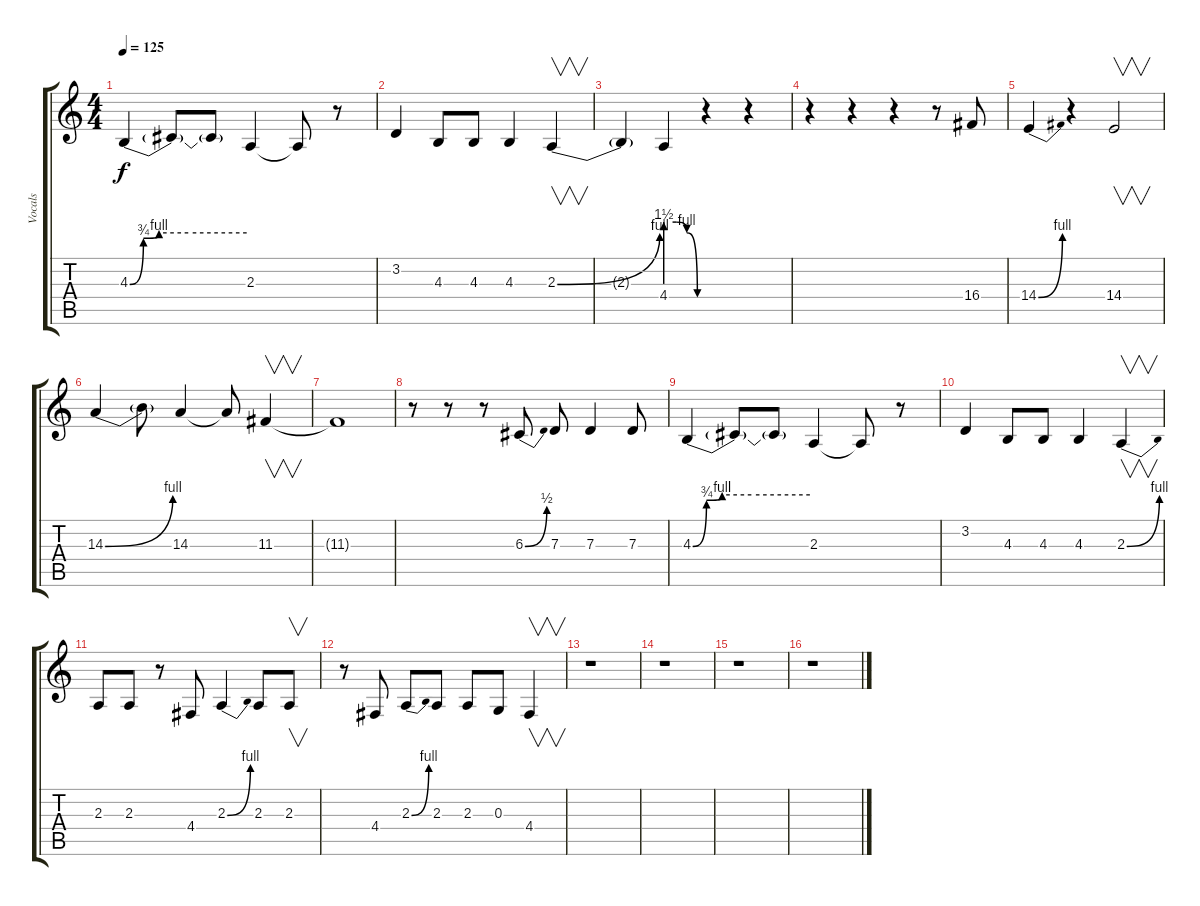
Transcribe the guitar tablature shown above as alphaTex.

\track ("Vocals" "Vocals") {instrument lead1square}
\staff {score tabs}
\tuning (E4 B3 G3 D3 A2 E2) {hide}
\ts (4 4)
\tempo 125
\clef g2
\ks c
4.3{be (custom 0 0 7 3 15 4 30 4 60 4)}.4{dy f} 4.3{t}.8 4.3{t}.8 2.3.4 2.3{t}.8 r.8 |
3.2.4 4.3.8 4.3.8 4.3.4 2.3{be (bend 0 0 60 4)}.4{v} |
2.3{t}.4 4.4{be (custom 0 6 20 6 40 4 60 0)}.4 r.4 r.4 |
r.4 r.4 r.4 r.8 16.4.8 |
14.4{be (bend 0 0 60 4)}.4 r.4 14.4.2{v} |
14.3{be (bend 0 0 60 4)}.4 14.3{t}.8 14.3.4 14.3{t}.8 11.3.4{v} |
11.3{t}.1 |
r.8 r.8 r.8 6.3{be (bend 0 0 60 2)}.8 7.3.8 7.3.4 7.3.8 |
4.3{be (custom 0 0 7 3 15 4 30 4 60 4)}.4 4.3{t}.8 4.3{t}.8 2.3.4 2.3{t}.8 r.8 |
3.2.4 4.3.8 4.3.8 4.3.4 2.3{be (bend 0 0 60 4)}.4{v} |
2.3.8 2.3.8 r.8 4.4.8 2.3{be (bend 0 0 60 4)}.4 2.3.8 2.3.8{v} |
r.8 4.4.8 2.3{be (bend 0 0 60 4)}.8 2.3.8 2.3.8 0.3.8 4.4.4{v} |
r.1 |
r.1 |
r.1 |
r.1
